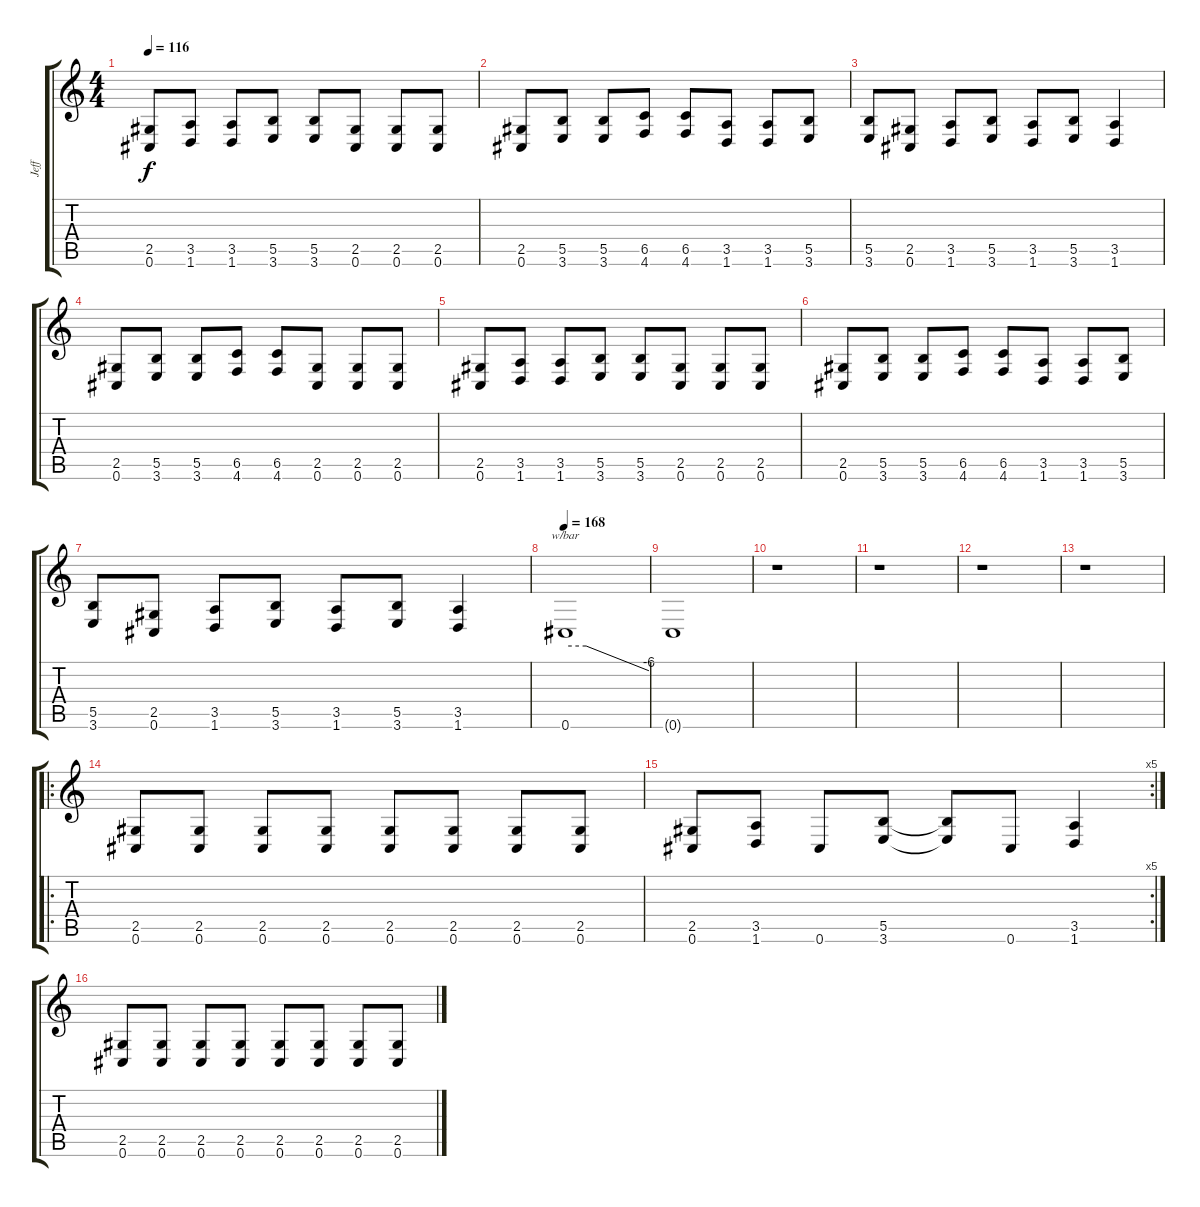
\track ("Jeff" "Jeff") {instrument distortionguitar}
\staff {score tabs}
\tuning (Db4 Ab3 E3 B2 Gb2 Db2) {hide}
\ts (4 4)
\tempo 116
\clef g2
\ks c
(2.5 0.6).8{dy f} (3.5 1.6).8 (3.5 1.6).8 (5.5 3.6).8 (5.5 3.6).8 (2.5 0.6).8 (2.5 0.6).8 (2.5 0.6).8 |
(2.5 0.6).8 (5.5 3.6).8 (5.5 3.6).8 (6.5 4.6).8 (6.5 4.6).8 (3.5 1.6).8 (3.5 1.6).8 (5.5 3.6).8 |
(5.5 3.6).8 (2.5 0.6).8 (3.5 1.6).8 (5.5 3.6).8 (3.5 1.6).8 (5.5 3.6).8 (3.5 1.6).4 |
(2.5 0.6).8 (5.5 3.6).8 (5.5 3.6).8 (6.5 4.6).8 (6.5 4.6).8 (2.5 0.6).8 (2.5 0.6).8 (2.5 0.6).8 |
(2.5 0.6).8 (3.5 1.6).8 (3.5 1.6).8 (5.5 3.6).8 (5.5 3.6).8 (2.5 0.6).8 (2.5 0.6).8 (2.5 0.6).8 |
(2.5 0.6).8 (5.5 3.6).8 (5.5 3.6).8 (6.5 4.6).8 (6.5 4.6).8 (3.5 1.6).8 (3.5 1.6).8 (5.5 3.6).8 |
(5.5 3.6).8 (2.5 0.6).8 (3.5 1.6).8 (5.5 3.6).8 (3.5 1.6).8 (5.5 3.6).8 (3.5 1.6).4 |
\tempo 168
0.6.1{tbe (custom default 0 0 15 0 60 -24)} |
0.6{t}.1 |
r.1 |
r.1 |
r.1 |
r.1 |
\ro
(2.5 0.6).8 (2.5 0.6).8 (2.5 0.6).8 (2.5 0.6).8 (2.5 0.6).8 (2.5 0.6).8 (2.5 0.6).8 (2.5 0.6).8 |
\rc 5
(2.5 0.6).8 (3.5 1.6).8 0.6.8 (5.5 3.6).8 (5.5{t} 3.6{t}).8 0.6.8 (3.5 1.6).4 |
(2.5 0.6).8 (2.5 0.6).8 (2.5 0.6).8 (2.5 0.6).8 (2.5 0.6).8 (2.5 0.6).8 (2.5 0.6).8 (2.5 0.6).8
